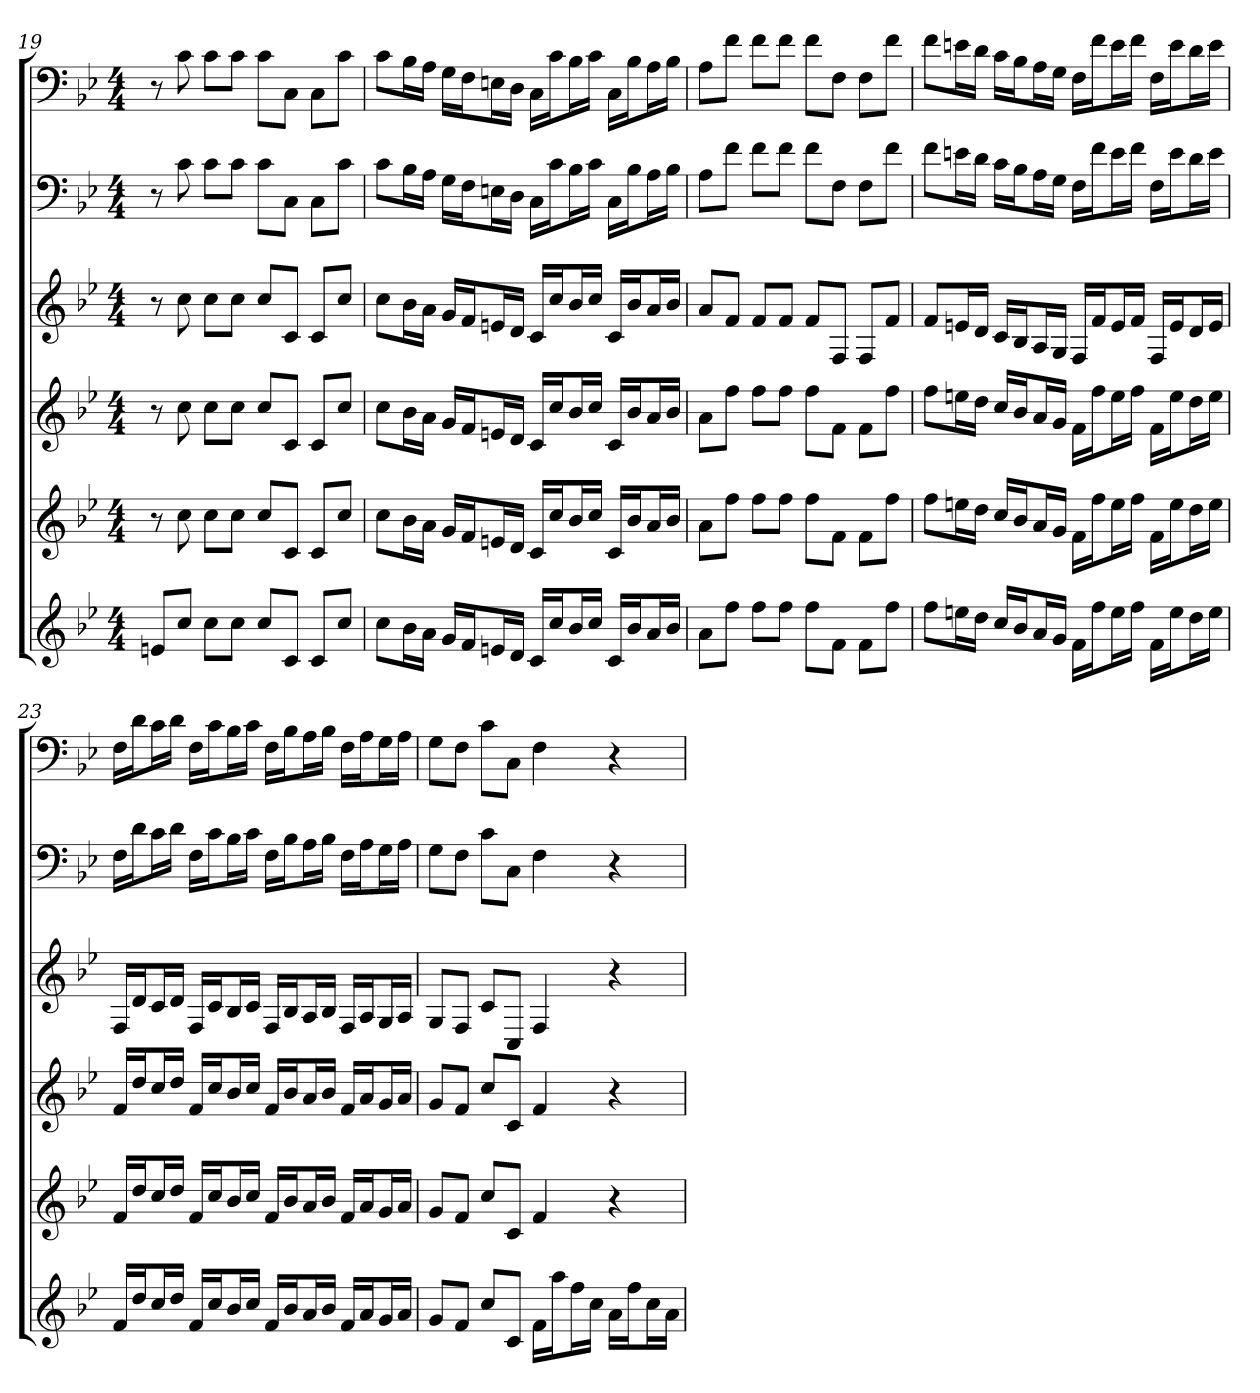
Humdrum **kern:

**kern	**kern	**kern	**kern	**kern	**kern
*part6	*part5	*part4	*part3	*part2	*part1
*staff6	*staff5	*staff4	*staff3	*staff2	*staff1
*k[b-e-]	*k[b-e-]	*k[b-e-]	*k[b-e-]	*k[b-e-]	*k[b-e-]
*B-:	*B-:	*B-:	*B-:	*B-:	*B-:
*M4/4	*M4/4	*M4/4	*M4/4	*M4/4	*M4/4
=19	=19	=19	=19	=19	=19
8enL	8r	8r	8r	8r	8r
8ccJ	8cc	8cc	8cc	8c	8c
8ccL	8ccL	8ccL	8ccL	8cL	8cL
8ccJ	8ccJ	8ccJ	8ccJ	8cJ	8cJ
8ccL	8ccL	8ccL	8ccL	8cL	8cL
8cJ	8cJ	8cJ	8cJ	8CJ	8CJ
8cL	8cL	8cL	8cL	8CL	8CL
8ccJ	8ccJ	8ccJ	8ccJ	8cJ	8cJ
=20	=20	=20	=20	=20	=20
8ccL	8ccL	8ccL	8ccL	8cL	8cL
16b-L	16b-L	16b-L	16b-L	16B-L	16B-L
16aJJ	16aJJ	16aJJ	16aJJ	16AJJ	16AJJ
16gLL	16gLL	16gLL	16gLL	16GLL	16GLL
16fJ	16fJ	16fJ	16fJ	16FJ	16FJ
16enL	16enL	16enL	16enL	16EnL	16EnL
16dJJ	16dJJ	16dJJ	16dJJ	16DJJ	16DJJ
16cLL	16cLL	16cLL	16cLL	16CLL	16CLL
16ccJ	16ccJ	16ccJ	16ccJ	16cJ	16cJ
16b-L	16b-L	16b-L	16b-L	16B-L	16B-L
16ccJJ	16ccJJ	16ccJJ	16ccJJ	16cJJ	16cJJ
16cLL	16cLL	16cLL	16cLL	16CLL	16CLL
16b-J	16b-J	16b-J	16b-J	16B-J	16B-J
16aL	16aL	16aL	16aL	16AL	16AL
16b-JJ	16b-JJ	16b-JJ	16b-JJ	16B-JJ	16B-JJ
=21	=21	=21	=21	=21	=21
8aL	8aL	8aL	8aL	8AL	8AL
8ffJ	8ffJ	8ffJ	8fJ	8fJ	8fJ
8ffL	8ffL	8ffL	8fL	8fL	8fL
8ffJ	8ffJ	8ffJ	8fJ	8fJ	8fJ
8ffL	8ffL	8ffL	8fL	8fL	8fL
8fJ	8fJ	8fJ	8FJ	8FJ	8FJ
8fL	8fL	8fL	8FL	8FL	8FL
8ffJ	8ffJ	8ffJ	8fJ	8fJ	8fJ
=22	=22	=22	=22	=22	=22
8ffL	8ffL	8ffL	8fL	8fL	8fL
16eenL	16eenL	16eenL	16enL	16enL	16enL
16ddJJ	16ddJJ	16ddJJ	16dJJ	16dJJ	16dJJ
16ccLL	16ccLL	16ccLL	16cLL	16cLL	16cLL
16b-J	16b-J	16b-J	16B-J	16B-J	16B-J
16aL	16aL	16aL	16AL	16AL	16AL
16gJJ	16gJJ	16gJJ	16GJJ	16GJJ	16GJJ
16fLL	16fLL	16fLL	16FLL	16FLL	16FLL
16ffJ	16ffJ	16ffJ	16fJ	16fJ	16fJ
16eeL	16eeL	16eeL	16eL	16eL	16eL
16ffJJ	16ffJJ	16ffJJ	16fJJ	16fJJ	16fJJ
16fLL	16fLL	16fLL	16FLL	16FLL	16FLL
16eeJ	16eeJ	16eeJ	16eJ	16eJ	16eJ
16ddL	16ddL	16ddL	16dL	16dL	16dL
16eeJJ	16eeJJ	16eeJJ	16eJJ	16eJJ	16eJJ
=23	=23	=23	=23	=23	=23
16fLL	16fLL	16fLL	16FLL	16FLL	16FLL
16ddJ	16ddJ	16ddJ	16dJ	16dJ	16dJ
16ccL	16ccL	16ccL	16cL	16cL	16cL
16ddJJ	16ddJJ	16ddJJ	16dJJ	16dJJ	16dJJ
16fLL	16fLL	16fLL	16FLL	16FLL	16FLL
16ccJ	16ccJ	16ccJ	16cJ	16cJ	16cJ
16b-L	16b-L	16b-L	16B-L	16B-L	16B-L
16ccJJ	16ccJJ	16ccJJ	16cJJ	16cJJ	16cJJ
16fLL	16fLL	16fLL	16FLL	16FLL	16FLL
16b-J	16b-J	16b-J	16B-J	16B-J	16B-J
16aL	16aL	16aL	16AL	16AL	16AL
16b-JJ	16b-JJ	16b-JJ	16B-JJ	16B-JJ	16B-JJ
16fLL	16fLL	16fLL	16FLL	16FLL	16FLL
16aJ	16aJ	16aJ	16AJ	16AJ	16AJ
16gL	16gL	16gL	16GL	16GL	16GL
16aJJ	16aJJ	16aJJ	16AJJ	16AJJ	16AJJ
=24	=24	=24	=24	=24	=24
8gL	8gL	8gL	8GL	8GL	8GL
8fJ	8fJ	8fJ	8FJ	8FJ	8FJ
8ccL	8ccL	8ccL	8cL	8cL	8cL
8cJ	8cJ	8cJ	8CJ	8CJ	8CJ
16fLL	4f	4f	4F	4F	4F
16aaJ	.	.	.	.	.
16ffL	.	.	.	.	.
16ccJJ	.	.	.	.	.
16aLL	4r	4r	4r	4r	4r
16ffJ	.	.	.	.	.
16ccL	.	.	.	.	.
16aJJ	.	.	.	.	.
=	=	=	=	=	=
*-	*-	*-	*-	*-	*-
